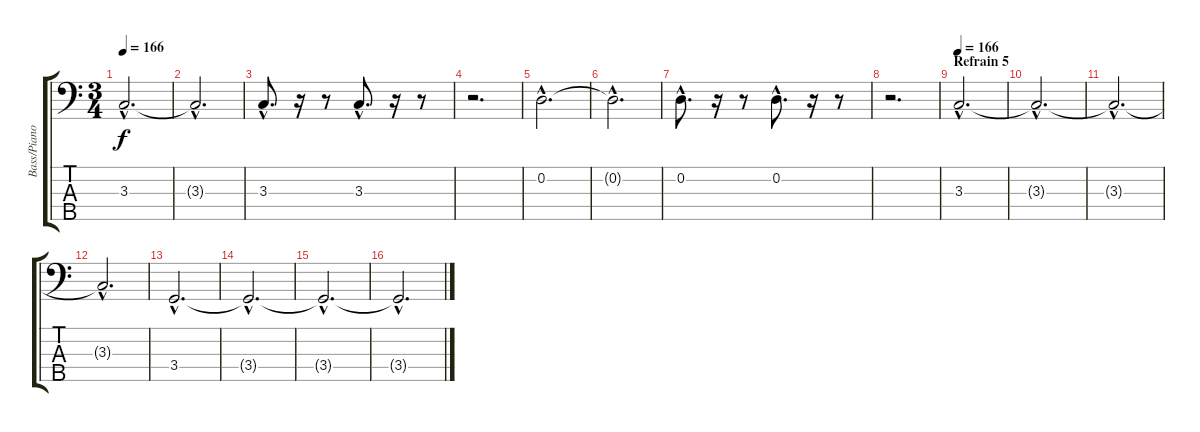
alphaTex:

\track ("Bass/Piano" "Bass/Piano") {instrument electricbassfinger}
\staff {score tabs}
\tuning (G2 D2 A1 E1 B0) {hide}
\ts (3 4)
\tempo 166
\clef f4
\ks c
3.3{hac}.2{d dy f} |
3.3{hac t}.2{d} |
3.3{hac}.8{d} r.16 r.8 3.3{hac}.8{d} r.16 r.8 |
r.2{d} |
0.2{hac}.2{d} |
0.2{hac t}.2{d} |
0.2{hac}.8{d} r.16 r.8 0.2{hac}.8{d} r.16 r.8 |
r.2{d} |
\section ("" "Refrain 5")
\tempo 166
3.3{hac}.2{d} |
3.3{hac t}.2{d} |
3.3{hac t}.2{d} |
3.3{hac t}.2{d} |
3.4{hac}.2{d} |
3.4{hac t}.2{d} |
3.4{hac t}.2{d} |
3.4{hac t}.2{d}
